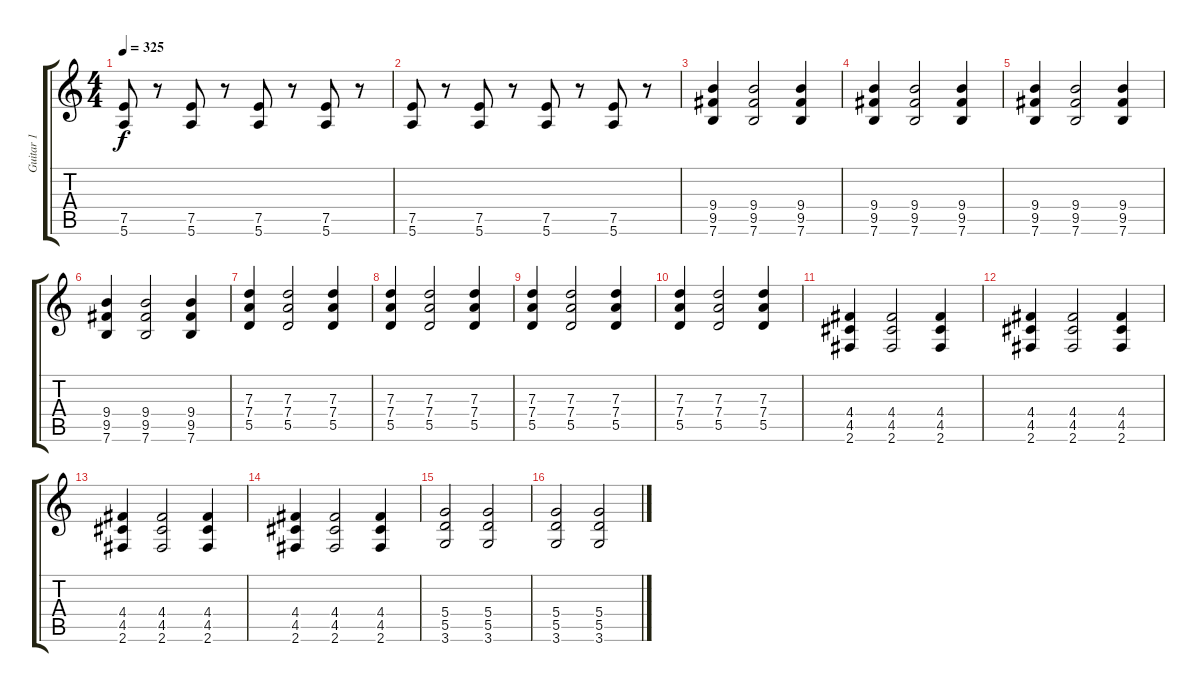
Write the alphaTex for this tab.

\track ("Guitar 1" "Guitar 1") {instrument distortionguitar}
\staff {score tabs}
\tuning (E4 B3 G3 D3 A2 E2) {hide}
\ts (4 4)
\tempo 325
\clef g2
\ks c
(7.5 5.6).8{dy f} r.8 (7.5 5.6).8 r.8 (7.5 5.6).8 r.8 (7.5 5.6).8 r.8 |
(7.5 5.6).8 r.8 (7.5 5.6).8 r.8 (7.5 5.6).8 r.8 (7.5 5.6).8 r.8 |
(9.4 9.5 7.6).4 (9.4 9.5 7.6).2 (9.4 9.5 7.6).4 |
(9.4 9.5 7.6).4 (9.4 9.5 7.6).2 (9.4 9.5 7.6).4 |
(9.4 9.5 7.6).4 (9.4 9.5 7.6).2 (9.4 9.5 7.6).4 |
(9.4 9.5 7.6).4 (9.4 9.5 7.6).2 (9.4 9.5 7.6).4 |
(7.3 7.4 5.5).4 (7.3 7.4 5.5).2 (7.3 7.4 5.5).4 |
(7.3 7.4 5.5).4 (7.3 7.4 5.5).2 (7.3 7.4 5.5).4 |
(7.3 7.4 5.5).4 (7.3 7.4 5.5).2 (7.3 7.4 5.5).4 |
(7.3 7.4 5.5).4 (7.3 7.4 5.5).2 (7.3 7.4 5.5).4 |
(4.4 4.5 2.6).4 (4.4 4.5 2.6).2 (4.4 4.5 2.6).4 |
(4.4 4.5 2.6).4 (4.4 4.5 2.6).2 (4.4 4.5 2.6).4 |
(4.4 4.5 2.6).4 (4.4 4.5 2.6).2 (4.4 4.5 2.6).4 |
(4.4 4.5 2.6).4 (4.4 4.5 2.6).2 (4.4 4.5 2.6).4 |
(5.4 5.5 3.6).2 (5.4 5.5 3.6).2 |
(5.4 5.5 3.6).2 (5.4 5.5 3.6).2
